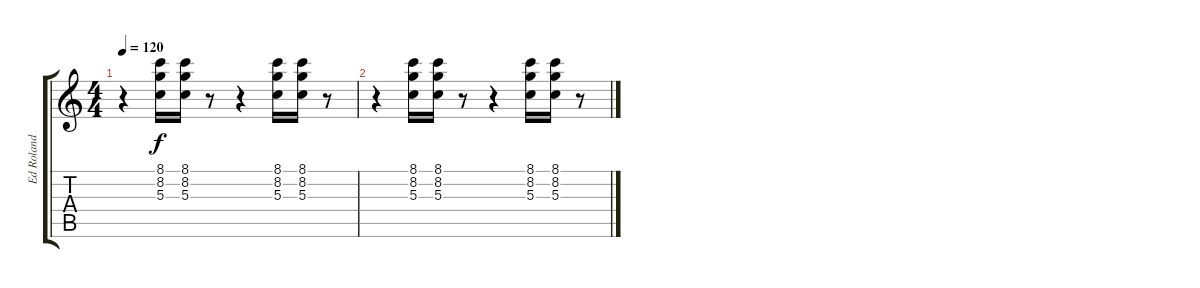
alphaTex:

\track ("Ed Roland" "Ed Roland") {instrument distortionguitar}
\staff {score tabs}
\tuning (E4 B3 G3 D3 A2 E2) {hide}
\ts (4 4)
\tempo 120
\clef g2
\ks c
r.4{dy f} (8.1 8.2 5.3).16 (8.1 8.2 5.3).16 r.8 r.4 (8.1 8.2 5.3).16 (8.1 8.2 5.3).16 r.8 |
r.4 (8.1 8.2 5.3).16 (8.1 8.2 5.3).16 r.8 r.4 (8.1 8.2 5.3).16 (8.1 8.2 5.3).16 r.8
